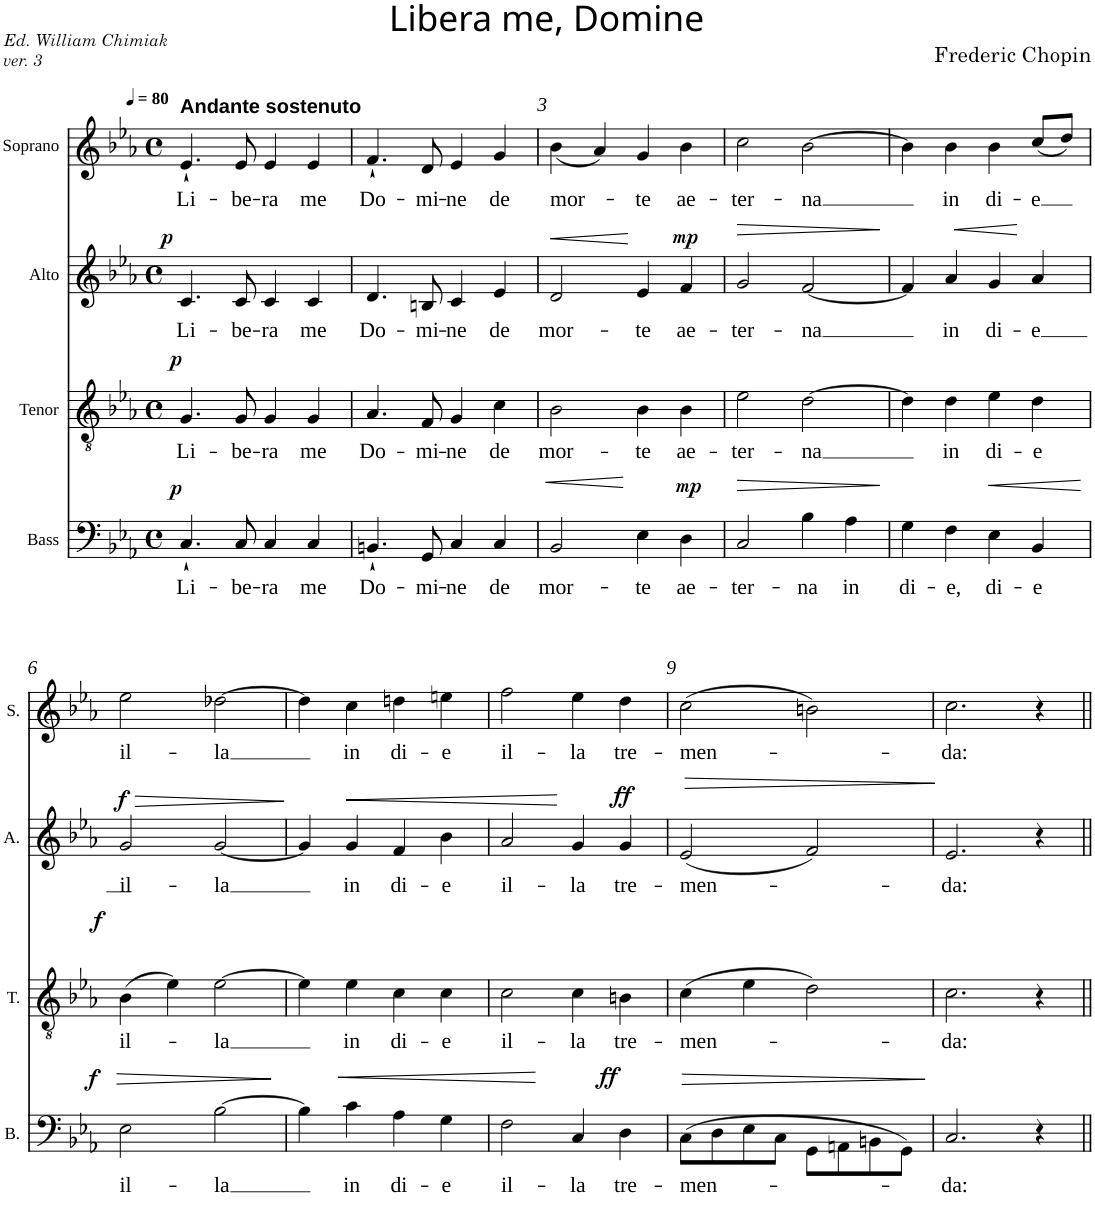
**kern	**text	**dynam	**kern	**text	**dynam	**kern	**text	**dynam	**kern	**text
*part4	*part4	*part4	*part3	*part3	*part3	*part2	*part2	*part2	*part1	*part1
*staff4	*staff4	*staff4	*staff3	*staff3	*staff3	*staff2	*staff2	*staff2	*staff1	*staff1
*I"Bass	*	*	*I"Tenor	*	*	*I"Alto	*	*	*I"Soprano	*
*I'B.	*	*	*I'T.	*	*	*I'A.	*	*	*I'S.	*
*clefF4	*	*	*clefGv2	*	*	*clefG2	*	*	*clefG2	*
*k[b-e-a-]	*	*	*k[b-e-a-]	*	*	*k[b-e-a-]	*	*	*k[b-e-a-]	*
*E-:	*	*	*E-:	*	*	*E-:	*	*	*E-:	*
*M4/4	*	*	*M4/4	*	*	*M4/4	*	*	*M4/4	*
*met(c)	*	*	*met(c)	*	*	*met(c)	*	*	*met(c)	*
*MM80	*	*	*MM80	*	*	*MM80	*	*	*MM80	*
=1	=1	=1	=1	=1	=1	=1	=1	=1	=1	=1
!	!	!	!	!	!	!	!	!	!LO:TX:a:B:t=Andante sostenuto	!
!	!LO:LY:b	!LO:DY:a	!	!LO:LY:b	!LO:DY:a	!	!LO:LY:b	!LO:DY:a	!	!LO:LY:b
4.C`/	-Li-	p	4.G/	-Li-	p	4.c/	-Li-	p	4.e-`/	-Li-
!	!LO:LY:b	!	!	!LO:LY:b	!	!	!LO:LY:b	!	!	!LO:LY:b
8C/	be-	.	8G/	be-	.	8c/	be-	.	8e-/	be-
!	!LO:LY:b	!	!	!LO:LY:b	!	!	!LO:LY:b	!	!	!LO:LY:b
4C/	-ra	.	4G/	-ra	.	4c/	-ra	.	4e-/	-ra
!	!LO:LY:b	!	!	!LO:LY:b	!	!	!LO:LY:b	!	!	!LO:LY:b
4C/	me	.	4G/	me	.	4c/	me	.	4e-/	me
=2	=2	=2	=2	=2	=2	=2	=2	=2	=2	=2
!	!LO:LY:b	!	!	!LO:LY:b	!	!	!LO:LY:b	!	!	!LO:LY:b
4.BBn`/	-Do-	.	4.A-/	-Do-	.	4.d/	-Do-	.	4.f`/	-Do-
!	!LO:LY:b	!	!	!LO:LY:b	!	!	!LO:LY:b	!	!	!LO:LY:b
8GG/	mi-	.	8F/	mi-	.	8Bn/	mi-	.	8d/	mi-
!	!LO:LY:b	!	!	!LO:LY:b	!	!	!LO:LY:b	!	!	!LO:LY:b
4C/	ne	.	4G/	ne	.	4c/	ne	.	4e-/	ne
!	!LO:LY:b	!	!	!LO:LY:b	!	!	!LO:LY:b	!	!	!LO:LY:b
4C/	de	.	4c\	de	.	4e-/	de	.	4g/	de
=3	=3	=3	=3	=3	=3	=3	=3	=3	=3	=3
!	!LO:LY:b	!LO:HP:b	!	!LO:LY:b	!	!	!LO:LY:b	!LO:HP:b	!	!LO:LY:b
2BB-/	mor-	<	2B-\	mor-	.	2d/	mor-	<	(<4b-\	mor-
.	.	.	.	.	.	.	.	.	4a-/)	.
!	!LO:LY:b	!	!	!LO:LY:b	!	!	!LO:LY:b	!	!	!LO:LY:b
4E-\	te	[	4B-\	te	.	4e-/	te	[	4g/	te
!	!LO:LY:b	!LO:DY:a	!	!LO:LY:b	!	!	!LO:LY:b	!LO:DY:a	!	!LO:LY:b
4D\	ae-	mp	4B-\	ae-	.	4f/	ae-	mp	4b-\	ae-
=4	=4	=4	=4	=4	=4	=4	=4	=4	=4	=4
!	!LO:LY:b	!LO:HP:b	!	!LO:LY:b	!	!	!LO:LY:b	!LO:HP:b	!	!LO:LY:b
2C/	ter-	>	2e-\	ter-	.	2g/	ter-	>	2cc\	ter-
!	!LO:LY:b	!	!	!LO:LY:b	!	!	!LO:LY:b	!	!	!LO:LY:b
4B-\	-na	.	[>2d\	-na	.	[<2f/	-na	.	[>2b-\	-na
!	!LO:LY:b	!	!	!	!	!	!	!	!	!
4A-\	in	.	.	.	.	.	.	.	.	.
.	.	]	.	.	.	.	.	]	.	.
=5	=5	=5	=5	=5	=5	=5	=5	=5	=5	=5
!	!LO:LY:b	!	!	!	!	!	!	!	!	!
4G\	di-	.	4d\]	.	.	4f/]	.	.	4b-\]	.
!	!LO:LY:b	!	!	!LO:LY:b	!	!	!LO:LY:b	!LO:HP:b	!	!LO:LY:b
4F\	-e,	.	4d\	in	.	4a-/	in	<	4b-\	in
!	!LO:LY:b	!LO:HP:b	!	!LO:LY:b	!	!	!LO:LY:b	!	!	!LO:LY:b
4E-\	di-	<	4e-\	di-	.	4g/	di-	.	4b-\	di-
!	!LO:LY:b	!	!	!LO:LY:b	!	!	!LO:LY:b	!	!	!LO:LY:b
4BB-/	-e	.	4d\	-e	.	4a-/	-e	[	(8cc/L	-e
.	.	.	.	.	.	.	.	.	8dd/J)	.
.	.	[	.	.	.	.	.	.	.	.
!!LO:LB:g=z
=6	=6	=6	=6	=6	=6	=6	=6	=6	=6	=6
!	!LO:LY:b	!LO:HP:b	!	!LO:LY:b	!	!	!LO:LY:b	!LO:HP:b	!	!LO:LY:b
!	!	!LO:DY:n=1:a	!	!	!LO:DY:a	!	!	!LO:DY:n=1:a	!	!
2E-\	il-	> f	(4B-\	il-	f	2g/	il-	> f	2ee-\	il-
.	.	.	4e-\)	.	.	.	.	.	.	.
!	!LO:LY:b	!	!	!LO:LY:b	!	!	!LO:LY:b	!	!	!LO:LY:b
[2B-\	-la	.	[2e-\	-la	.	[2g/	-la	.	[>2dd-X\	-la
.	.	]	.	.	.	.	.	]	.	.
=7	=7	=7	=7	=7	=7	=7	=7	=7	=7	=7
4B-\]	.	.	4e-\]	.	.	4g/]	.	.	4dd-\]	.
!	!LO:LY:b	!LO:HP:b	!	!LO:LY:b	!	!	!LO:LY:b	!LO:HP:b	!	!LO:LY:b
4c\	in	<	4e-\	in	.	4g/	in	<	4cc\	in
!	!LO:LY:b	!	!	!LO:LY:b	!	!	!LO:LY:b	!	!	!LO:LY:b
4A-\	di-	.	4c\	di-	.	4f/	di-	.	4ddn\	di-
!	!LO:LY:b	!	!	!LO:LY:b	!	!	!LO:LY:b	!	!	!LO:LY:b
4G\	e	.	4c\	e	.	4b-\	e	.	4een\	e
=8	=8	=8	=8	=8	=8	=8	=8	=8	=8	=8
!	!LO:LY:b	!	!	!LO:LY:b	!	!	!LO:LY:b	!	!	!LO:LY:b
2F\	il-	.	2c\	il-	.	2a-/	il-	.	2ff\	il-
!	!LO:LY:b	!	!	!LO:LY:b	!	!	!LO:LY:b	!	!	!LO:LY:b
4C/	-la	[	4c\	-la	.	4g/	-la	[	4ee-\	-la
!	!LO:LY:b	!LO:DY:a	!	!LO:LY:b	!	!	!LO:LY:b	!LO:DY:a	!	!LO:LY:b
4D\	tre-	ff	4Bn\	tre-	.	4g/	tre-	ff	4dd\	tre-
=9	=9	=9	=9	=9	=9	=9	=9	=9	=9	=9
!	!LO:LY:b	!LO:HP:b	!	!LO:LY:b	!	!	!LO:LY:b	!LO:HP:b	!	!LO:LY:b
(8C\L	-men-	>	(4c\	-men-	.	(2e-/	-men-	>	(2cc\	-men-
8D\	.	.	.	.	.	.	.	.	.	.
8E-\	.	.	4e-\	.	.	.	.	.	.	.
8C\J	.	.	.	.	.	.	.	.	.	.
8GG\L	.	.	2d\)	.	.	2f/)	.	.	2bn\)	.
8AAn\	.	.	.	.	.	.	.	.	.	.
8BBn\	.	.	.	.	.	.	.	.	.	.
8GG\J)	.	.	.	.	.	.	.	.	.	.
.	.	]	.	.	.	.	.	]	.	.
=10	=10	=10	=10	=10	=10	=10	=10	=10	=10	=10
!	!LO:LY:b	!	!	!LO:LY:b	!	!	!LO:LY:b	!	!	!LO:LY:b
2.C/	-da:	.	2.c\	-da:	.	2.e-/	-da:	.	2.cc\	-da:
4r	.	.	4r	.	.	4r	.	.	4r	.
=||	=||	=||	=||	=||	=||	=||	=||	=||	=||	=||
*-	*-	*-	*-	*-	*-	*-	*-	*-	*-	*-
